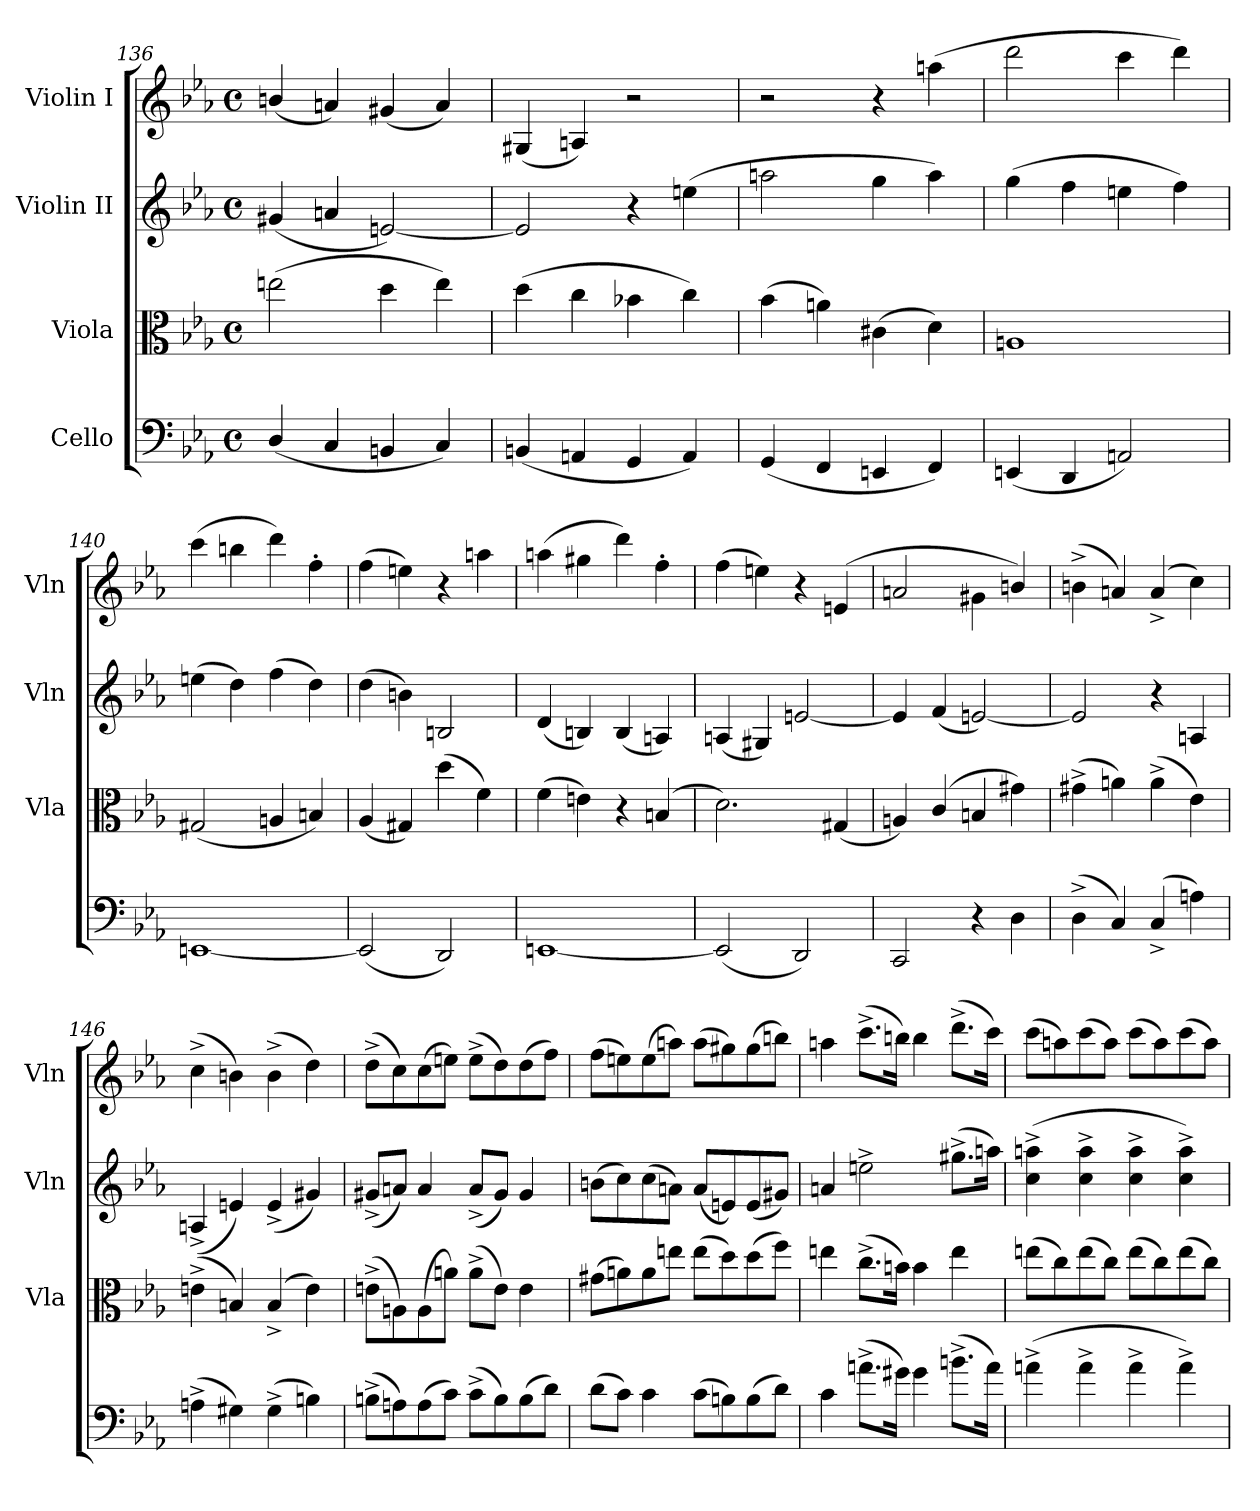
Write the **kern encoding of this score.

**kern	**kern	**kern	**kern
*part4	*part3	*part2	*part1
*staff4	*staff3	*staff2	*staff1
*I"Cello	*I"Viola	*I"Violin II	*I"Violin I
*	*I'Vla	*I'Vln	*I'Vln
*clefF4	*clefC3	*clefG2	*clefG2
*k[b-e-a-]	*k[b-e-a-]	*k[b-e-a-]	*k[b-e-a-]
*M4/4	*M4/4	*M4/4	*M4/4
*met(c)	*met(c)	*met(c)	*met(c)
=136	=136	=136	=136
(<4D/	(>2een\	(<4g#X/	(<4bn/
4C/	.	4an/	4an/)
4BBn/	4dd\	[2en/)	(<4g#X/
4C/)	4ee\)	.	4a/)
=137	=137	=137	=137
(<4BBn/	(>4dd\	2e/]	(<4G#X/
4AAn/	4cc\	.	4An/)
4GG/	4b-X\	4r	2r
4AA/)	4cc\)	(>4een\	.
=138	=138	=138	=138
(<4GG/	(>4b-\	2aan\	2r
4FF/	4an\)	.	.
4EEn/	(>4c#X\	4gg\	4r
4FF/)	4d\)	4aa\)	(>4aan\
!!LO:LB:g=z
=139	=139	=139	=139
(<4EEn/	1An	(>4gg\	2ddd\
4DD/	.	4ff\	.
2AAn/)	.	4een\	4ccc\
.	.	4ff\)	4ddd\)
=140	=140	=140	=140
[1EEn	(<2G#X/	(>4een\	(>4ccc\
.	.	4dd\)	4bbn\
.	4An/	(>4ff\	4ddd\)
.	4Bn/)	4dd\)	4ff'\
=141	=141	=141	=141
(<2EE/]	(<4A-/	(>4dd\	(>4ff\
.	4G#X/)	4bn\)	4een\)
2DD/)	(>4dd\	2Bn/	4r
.	4f\)	.	4aan\
=142	=142	=142	=142
[1EEn	(>4f\	(<4d/	(>4aan\
.	4en\)	4Bn/)	4gg#X\
.	4r	(<4B/	4ddd\)
.	(<4Bn/	4An/)	4ff'\
=143	=143	=143	=143
(<2EE/]	2.d\)	(<4An/	(>4ff\
.	.	4G#X/)	4een\)
2DD/)	.	[2en/	4r
.	(<4G#X/	.	(<4en/
=144	=144	=144	=144
2CC/	4An/)	4e/]	2an/
.	(>4c/	(<4f/	.
4r	4Bn/	[2en/)	4g#X\
4D\	4g#X\)	.	4bn/)
=145	=145	=145	=145
(>4D^\	(>4g#X^\	2e/]	(>4bn^\
4C/)	4an\)	.	4an/)
(>4C^/	(>4a^\	4r	(>4a^/
4An\)	4e-\)	4An/	4cc\)
=146	=146	=146	=146
(>4An^\	(>4en^\	(<4An^/	(>4cc^\
4G#X\)	4Bn/)	4en/)	4bn\)
(>4G#^\	(>4B^/	(<4e^/	(>4b^\
4Bn\)	4e\)	4g#X/)	4dd\)
=147	=147	=147	=147
(>8Bn^\L	(>8en^\L	(<8g#X^/L	(>8dd^\L
8An\)	8An\)	8an/J)	8cc\)
(>8A\	(>8A\	4a/	(>8cc\
8c\J)	8an\J)	.	8een\J)
(>8c^\L	(>8a^\L	(<8a^/L	(>8ee^\L
8B\)	8e\J)	8g#/J)	8dd\)
(>8B\	4e\	4g#/	(>8dd\
8d\J)	.	.	8ff\J)
=148	=148	=148	=148
(>8d\L	(>8g#X\L	(>8bn\L	(>8ff\L
8c\J)	8an\)	8cc\)	8een\)
4c\	8a\	(>8cc\	(>8ee\
.	8een\J	8an\J)	8aan\J)
(>8c\L	(>8ee\L	(<8a/L	(>8aa\L
8Bn\)	8dd\)	8en/)	8gg#X\)
(>8B\	(>8dd\	(<8e/	(>8gg#\
8d\J)	8ff\J)	8g#X/J)	8bbn\J)
!!LO:LB:g=z
=149	=149	=149	=149
4c\	4een\	4an/	4aan\
(>8.an^\L	(>8.cc^\L	2een^\	(>8.ccc^\L
16g#X\Jk)	16bn\Jk)	.	16bbn\Jk)
4g#\	4b\	.	4bb\
(>8.bn^\L	4ee\	(>8.gg#X^\L	(>8.ddd^\L
16a\Jk)	.	16aan\Jk)	16ccc\Jk)
=150	=150	=150	=150
(>4an^\	(>8een\L	(>4cc\^ 4aan\^	(>8ccc\L
.	8cc\)	.	8aan\)
4a^\	(>8ee\	4cc\^ 4aa\^	(>8ccc\
.	8cc\J)	.	8aa\J)
4a^\	(>8ee\L	4cc\^ 4aa\^	(>8ccc\L
.	8cc\)	.	8aa\)
4a^\)	(>8ee\	4cc\^ 4aa\^)	(>8ccc\
.	8cc\J)	.	8aa\J)
=	=	=	=
*-	*-	*-	*-
